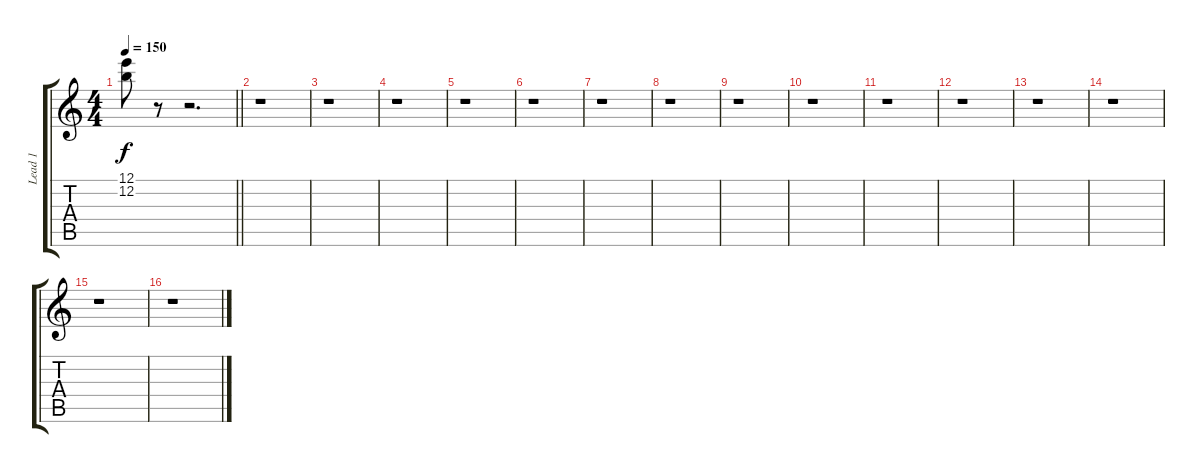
\track ("Lead 1" "Lead 1") {instrument distortionguitar}
\staff {score tabs}
\tuning (E4 B3 G3 D3 A2 E2) {hide}
\ts (4 4)
\tempo 150
\clef g2
\barLineRight lightlight
\ks c
(12.1 12.2).8{dy f} r.8 r.2{d} |
r.1 |
r.1 |
r.1 |
r.1 |
r.1 |
r.1 |
r.1 |
r.1 |
r.1 |
r.1 |
r.1 |
r.1 |
r.1 |
r.1 |
r.1
